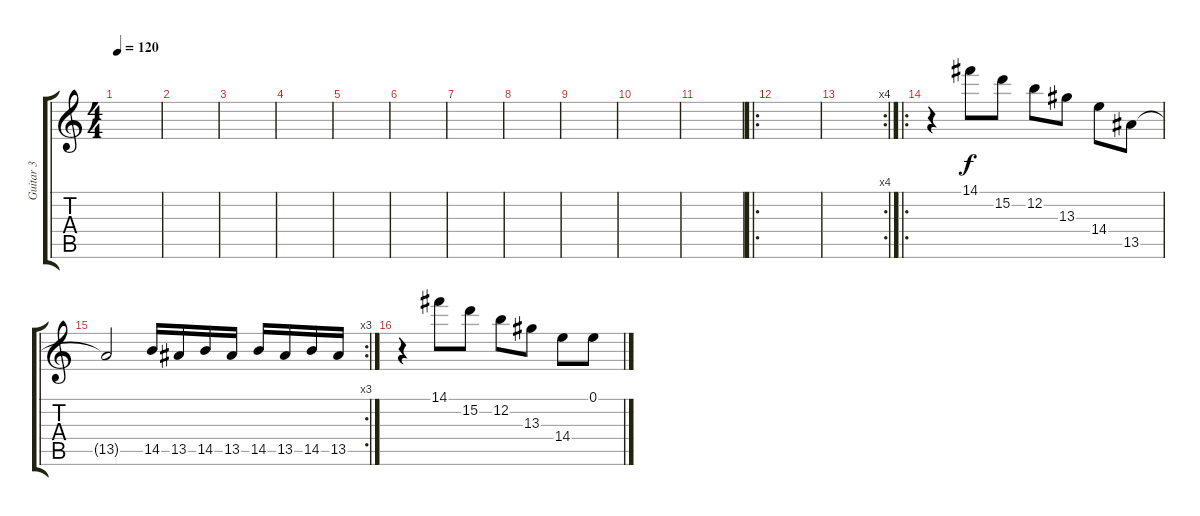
\track ("Guitar 3" "Guitar 3") {instrument overdrivenguitar}
\staff {score tabs}
\tuning (E4 B3 G3 D3 A2 E2) {hide}
\ts (4 4)
\tempo 120
\clef g2
\ks c
|
|
|
|
|
|
|
|
|
|
|
\ro
|
\rc 4
|
\ro
r.4 14.1.8 15.2.8 12.2.8 13.3.8 14.4.8 13.5.8 |
\rc 3
13.5{t}.2 14.5.16 13.5.16 14.5.16 13.5.16 14.5.16 13.5.16 14.5.16 13.5.16 |
r.4 14.1.8 15.2.8 12.2.8 13.3.8 14.4.8 0.1.8
